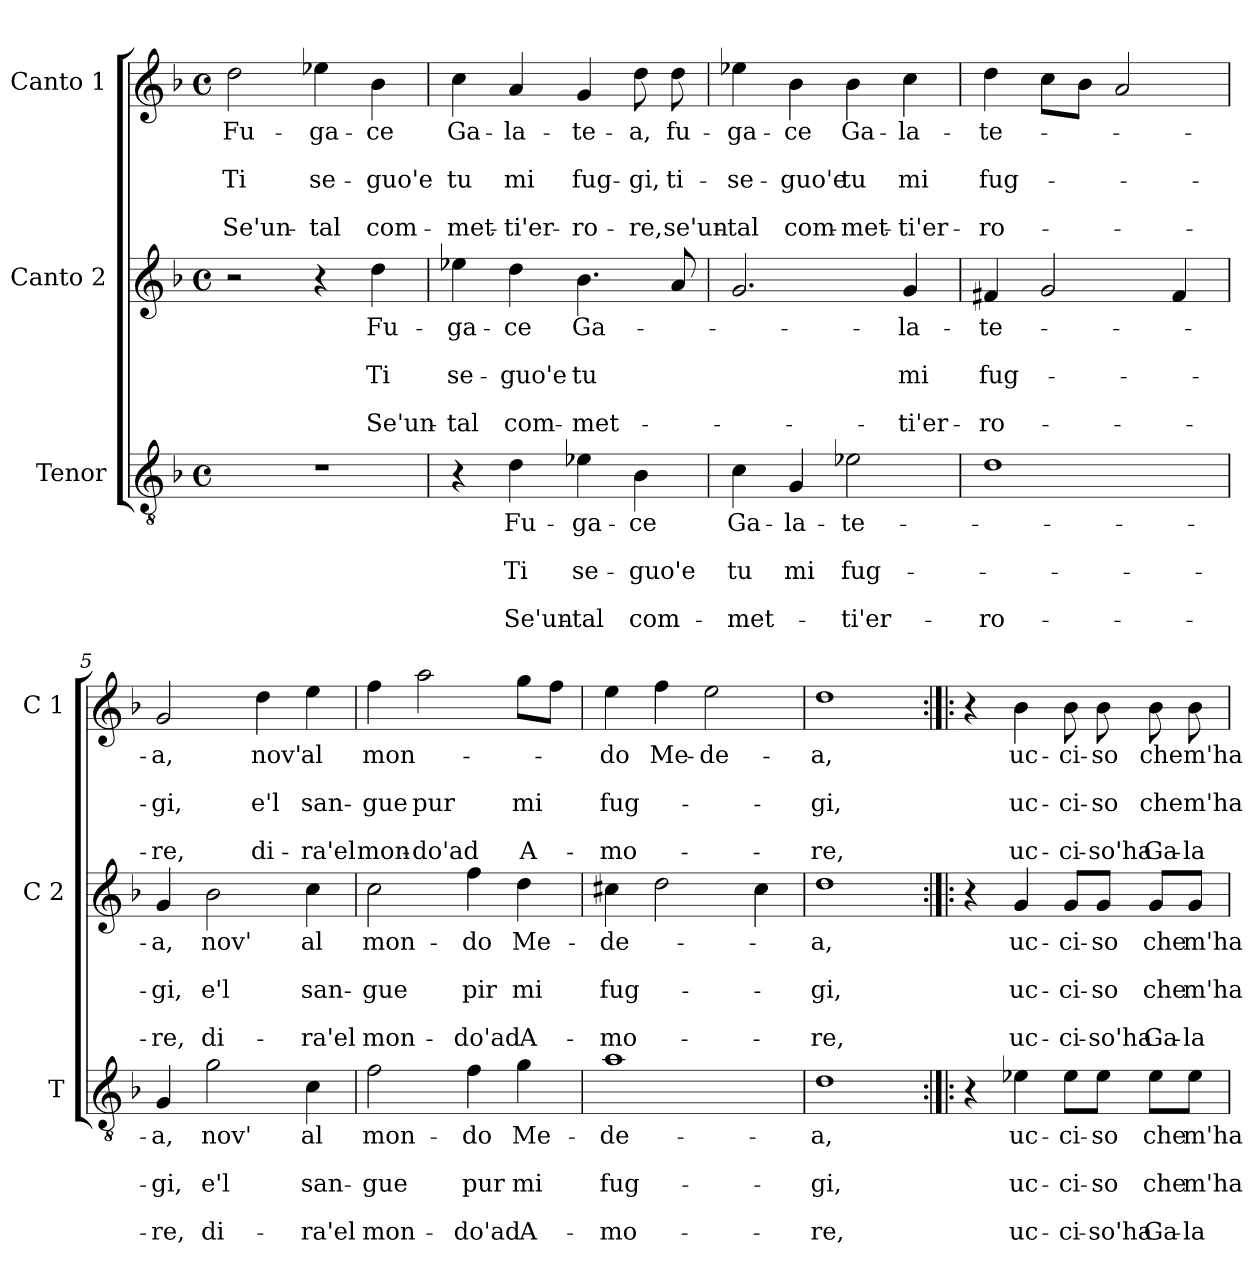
**kern	**text	**text	**text	**text	**text	**kern	**text	**text	**text	**text	**text	**kern	**text	**text	**text	**text	**text
*part3	*part3	*part3	*part3	*part3	*part3	*part2	*part2	*part2	*part2	*part2	*part2	*part1	*part1	*part1	*part1	*part1	*part1
*staff3	*staff3	*staff3	*staff3	*staff3	*staff3	*staff2	*staff2	*staff2	*staff2	*staff2	*staff2	*staff1	*staff1	*staff1	*staff1	*staff1	*staff1
*I"Tenor	*	*	*	*	*	*I"Canto 2	*	*	*	*	*	*I"Canto 1	*	*	*	*	*
*I'T	*	*	*	*	*	*I'C 2	*	*	*	*	*	*I'C 1	*	*	*	*	*
*clefGv2	*	*	*	*	*	*clefG2	*	*	*	*	*	*clefG2	*	*	*	*	*
*k[b-]	*	*	*	*	*	*k[b-]	*	*	*	*	*	*k[b-]	*	*	*	*	*
*F:	*	*	*	*	*	*F:	*	*	*	*	*	*F:	*	*	*	*	*
*M4/4	*	*	*	*	*	*M4/4	*	*	*	*	*	*M4/4	*	*	*	*	*
*met(c)	*	*	*	*	*	*met(c)	*	*	*	*	*	*met(c)	*	*	*	*	*
=1	=1	=1	=1	=1	=1	=1	=1	=1	=1	=1	=1	=1	=1	=1	=1	=1	=1
!	!	!	!	!	!	!	!	!	!	!	!	!	!LO:LY:b	!	!LO:LY:b	!	!LO:LY:b
1r	.	.	.	.	.	2r	.	.	.	.	.	2dd\	Fu-	.	Ti	.	Se'un-
!	!	!	!	!	!	!	!	!	!	!	!	!	!LO:LY:b	!	!LO:LY:b	!	!LO:LY:b
.	.	.	.	.	.	4r	.	.	.	.	.	4ee-X\	-ga-	.	se-	.	-tal
!	!	!	!	!	!	!	!LO:LY:b	!	!LO:LY:b	!	!LO:LY:b	!	!LO:LY:b	!	!LO:LY:b	!	!LO:LY:b
.	.	.	.	.	.	4dd\	Fu-	.	Ti	.	Se'un-	4b-\	-ce	.	-guo'e	.	com-
=2	=2	=2	=2	=2	=2	=2	=2	=2	=2	=2	=2	=2	=2	=2	=2	=2	=2
!	!	!	!	!	!	!	!LO:LY:b	!	!LO:LY:b	!	!LO:LY:b	!	!LO:LY:b	!	!LO:LY:b	!	!LO:LY:b
4r	.	.	.	.	.	4ee-X\	-ga-	.	se-	.	-tal	4cc\	Ga-	.	tu	.	-met-
!	!LO:LY:b	!	!LO:LY:b	!	!LO:LY:b	!	!LO:LY:b	!	!LO:LY:b	!	!LO:LY:b	!	!LO:LY:b	!	!LO:LY:b	!	!LO:LY:b
4d\	Fu-	.	Ti	.	Se'un-	4dd\	-ce	.	-guo'e	.	com-	4a/	-la-	.	mi	.	-ti'er-
!	!LO:LY:b	!	!LO:LY:b	!	!LO:LY:b	!	!LO:LY:b	!	!LO:LY:b	!	!LO:LY:b	!	!LO:LY:b	!	!LO:LY:b	!	!LO:LY:b
4e-X\	-ga-	.	se-	.	-tal	4.b-\	Ga-	.	tu	.	-met-	4g/	-te-	.	fug-	.	-ro-
!	!LO:LY:b	!	!LO:LY:b	!	!LO:LY:b	!	!	!	!	!	!	!	!LO:LY:b	!	!LO:LY:b	!	!LO:LY:b
4B-\	-ce	.	-guo'e	.	com-	.	.	.	.	.	.	8dd\	-a,	.	-gi,	.	-re,
!	!	!	!	!	!	!	!	!	!	!	!	!	!LO:LY:b	!	!LO:LY:b	!	!LO:LY:b
.	.	.	.	.	.	8a/	.	.	.	.	.	8dd\	fu-	.	ti-	.	se'un-
=3	=3	=3	=3	=3	=3	=3	=3	=3	=3	=3	=3	=3	=3	=3	=3	=3	=3
!	!LO:LY:b	!	!LO:LY:b	!	!LO:LY:b	!	!	!	!	!	!	!	!LO:LY:b	!	!LO:LY:b	!	!LO:LY:b
4c\	Ga-	.	tu	.	-met-	2.g/	.	.	.	.	.	4ee-X\	-ga-	.	-se-	.	-tal
!	!LO:LY:b	!	!LO:LY:b	!	!	!	!	!	!	!	!	!	!LO:LY:b	!	!LO:LY:b	!	!LO:LY:b
4G/	-la-	.	mi	.	.	.	.	.	.	.	.	4b-\	-ce	.	-guo'e	.	com-
!	!LO:LY:b	!	!LO:LY:b	!	!LO:LY:b	!	!	!	!	!	!	!	!LO:LY:b	!	!LO:LY:b	!	!LO:LY:b
2e-X\	-te-	.	fug-	.	-ti'er-	.	.	.	.	.	.	4b-\	Ga-	.	tu	.	-met-
!	!	!	!	!	!	!	!LO:LY:b	!	!LO:LY:b	!	!LO:LY:b	!	!LO:LY:b	!	!LO:LY:b	!	!LO:LY:b
.	.	.	.	.	.	4g/	-la-	.	mi	.	-ti'er-	4cc\	-la-	.	mi	.	-ti'er-
=4	=4	=4	=4	=4	=4	=4	=4	=4	=4	=4	=4	=4	=4	=4	=4	=4	=4
!	!	!	!	!	!LO:LY:b	!	!LO:LY:b	!	!LO:LY:b	!	!LO:LY:b	!	!LO:LY:b	!	!LO:LY:b	!	!LO:LY:b
1d	.	.	.	.	-ro-	4f#X/	-te-	.	fug-	.	-ro-	4dd\	-te-	.	fug-	.	-ro-
.	.	.	.	.	.	2g/	.	.	.	.	.	8cc\L	.	.	.	.	.
.	.	.	.	.	.	.	.	.	.	.	.	8b-\J	.	.	.	.	.
.	.	.	.	.	.	.	.	.	.	.	.	2a/	.	.	.	.	.
.	.	.	.	.	.	4f#/	.	.	.	.	.	.	.	.	.	.	.
!!LO:LB:g=z
=5	=5	=5	=5	=5	=5	=5	=5	=5	=5	=5	=5	=5	=5	=5	=5	=5	=5
!	!LO:LY:b	!	!LO:LY:b	!	!LO:LY:b	!	!LO:LY:b	!	!LO:LY:b	!	!LO:LY:b	!	!LO:LY:b	!	!LO:LY:b	!	!LO:LY:b
4G/	-a,	.	-gi,	.	-re,	4g/	-a,	.	-gi,	.	-re,	2g/	-a,	.	-gi,	.	-re,
!	!LO:LY:b	!	!LO:LY:b	!	!LO:LY:b	!	!LO:LY:b	!	!LO:LY:b	!	!LO:LY:b	!	!	!	!	!	!
2g\	nov'	.	e'l	.	di-	2b-\	nov'	.	e'l	.	di-	.	.	.	.	.	.
!	!	!	!	!	!	!	!	!	!	!	!	!	!LO:LY:b	!	!LO:LY:b	!	!LO:LY:b
.	.	.	.	.	.	.	.	.	.	.	.	4dd\	nov'	.	e'l	.	di-
!	!LO:LY:b	!	!LO:LY:b	!	!LO:LY:b	!	!LO:LY:b	!	!LO:LY:b	!	!LO:LY:b	!	!LO:LY:b	!	!LO:LY:b	!	!LO:LY:b
4c\	al	.	san-	.	-ra'el	4cc\	al	.	san-	.	-ra'el	4ee\	al	.	san-	.	-ra'el
=6	=6	=6	=6	=6	=6	=6	=6	=6	=6	=6	=6	=6	=6	=6	=6	=6	=6
!	!LO:LY:b	!	!LO:LY:b	!	!LO:LY:b	!	!LO:LY:b	!	!LO:LY:b	!	!LO:LY:b	!	!LO:LY:b	!	!LO:LY:b	!	!LO:LY:b
2f\	mon-	.	-gue	.	mon-	2cc\	mon-	.	-gue	.	mon-	4ff\	mon-	.	-gue	.	mon-
!	!	!	!	!	!	!	!	!	!	!	!	!	!	!	!LO:LY:b	!	!LO:LY:b
.	.	.	.	.	.	.	.	.	.	.	.	2aa\	.	.	pur	.	-do'ad
!	!LO:LY:b	!	!LO:LY:b	!	!LO:LY:b	!	!LO:LY:b	!	!LO:LY:b	!	!LO:LY:b	!	!	!	!	!	!
4f\	-do	.	pur	.	-do'ad	4ff\	-do	.	pir	.	-do'ad	.	.	.	.	.	.
!	!LO:LY:b	!	!LO:LY:b	!	!LO:LY:b	!	!LO:LY:b	!	!LO:LY:b	!	!LO:LY:b	!	!	!	!LO:LY:b	!	!LO:LY:b
4g\	Me-	.	mi	.	A-	4dd\	Me-	.	mi	.	A-	8gg\L	.	.	mi	.	A-
.	.	.	.	.	.	.	.	.	.	.	.	8ff\J	.	.	.	.	.
=7	=7	=7	=7	=7	=7	=7	=7	=7	=7	=7	=7	=7	=7	=7	=7	=7	=7
!	!LO:LY:b	!	!LO:LY:b	!	!LO:LY:b	!	!LO:LY:b	!	!LO:LY:b	!	!LO:LY:b	!	!LO:LY:b	!	!LO:LY:b	!	!LO:LY:b
1a	-de-	.	fug-	.	-mo-	4cc#X\	-de-	.	fug-	.	-mo-	4ee\	-do	.	fug-	.	-mo-
!	!	!	!	!	!	!	!	!	!	!	!	!	!LO:LY:b	!	!	!	!
.	.	.	.	.	.	2dd\	.	.	.	.	.	4ff\	Me-	.	.	.	.
!	!	!	!	!	!	!	!	!	!	!	!	!	!LO:LY:b	!	!	!	!
.	.	.	.	.	.	.	.	.	.	.	.	2ee\	-de-	.	.	.	.
.	.	.	.	.	.	4cc#\	.	.	.	.	.	.	.	.	.	.	.
=8	=8	=8	=8	=8	=8	=8	=8	=8	=8	=8	=8	=8	=8	=8	=8	=8	=8
!	!LO:LY:b	!	!LO:LY:b	!	!LO:LY:b	!	!LO:LY:b	!	!LO:LY:b	!	!LO:LY:b	!	!LO:LY:b	!	!LO:LY:b	!	!LO:LY:b
1d	-a,	.	-gi,	.	-re,	1dd	-a,	.	-gi,	.	-re,	1dd	-a,	.	-gi,	.	-re,
!!LO:PB:g=z
=9:|!|:	=9:|!|:	=9:|!|:	=9:|!|:	=9:|!|:	=9:|!|:	=9:|!|:	=9:|!|:	=9:|!|:	=9:|!|:	=9:|!|:	=9:|!|:	=9:|!|:	=9:|!|:	=9:|!|:	=9:|!|:	=9:|!|:	=9:|!|:
4r	.	.	.	.	.	4r	.	.	.	.	.	4r	.	.	.	.	.
!	!LO:LY:b	!	!LO:LY:b	!	!LO:LY:b	!	!LO:LY:b	!	!LO:LY:b	!	!LO:LY:b	!	!LO:LY:b	!	!LO:LY:b	!	!LO:LY:b
4e-X\	uc-	.	uc-	.	uc-	4g/	uc-	.	uc-	.	uc-	4b-\	uc-	.	uc-	.	uc-
!	!LO:LY:b	!	!LO:LY:b	!	!LO:LY:b	!	!LO:LY:b	!	!LO:LY:b	!	!LO:LY:b	!	!LO:LY:b	!	!LO:LY:b	!	!LO:LY:b
8e-\L	-ci-	.	-ci-	.	-ci-	8g/L	-ci-	.	-ci-	.	-ci-	8b-\	-ci-	.	-ci-	.	-ci-
!	!LO:LY:b	!	!LO:LY:b	!	!LO:LY:b	!	!LO:LY:b	!	!LO:LY:b	!	!LO:LY:b	!	!LO:LY:b	!	!LO:LY:b	!	!LO:LY:b
8e-\J	-so	.	-so	.	-so'ha	8g/J	-so	.	-so	.	-so'ha	8b-\	-so	.	-so	.	-so'ha
!	!LO:LY:b	!	!LO:LY:b	!	!LO:LY:b	!	!LO:LY:b	!	!LO:LY:b	!	!LO:LY:b	!	!LO:LY:b	!	!LO:LY:b	!	!LO:LY:b
8e-\L	che	.	che	.	Ga-	8g/L	che	.	che	.	Ga-	8b-\	che	.	che	.	Ga-
!	!LO:LY:b	!	!LO:LY:b	!	!LO:LY:b	!	!LO:LY:b	!	!LO:LY:b	!	!LO:LY:b	!	!LO:LY:b	!	!LO:LY:b	!	!LO:LY:b
8e-\J	m'ha-	.	m'ha-	.	-la-	8g/J	m'ha-	.	m'ha-	.	-la-	8b-\	m'ha-	.	m'ha-	.	-la-
=	=	=	=	=	=	=	=	=	=	=	=	=	=	=	=	=	=
*-	*-	*-	*-	*-	*-	*-	*-	*-	*-	*-	*-	*-	*-	*-	*-	*-	*-
